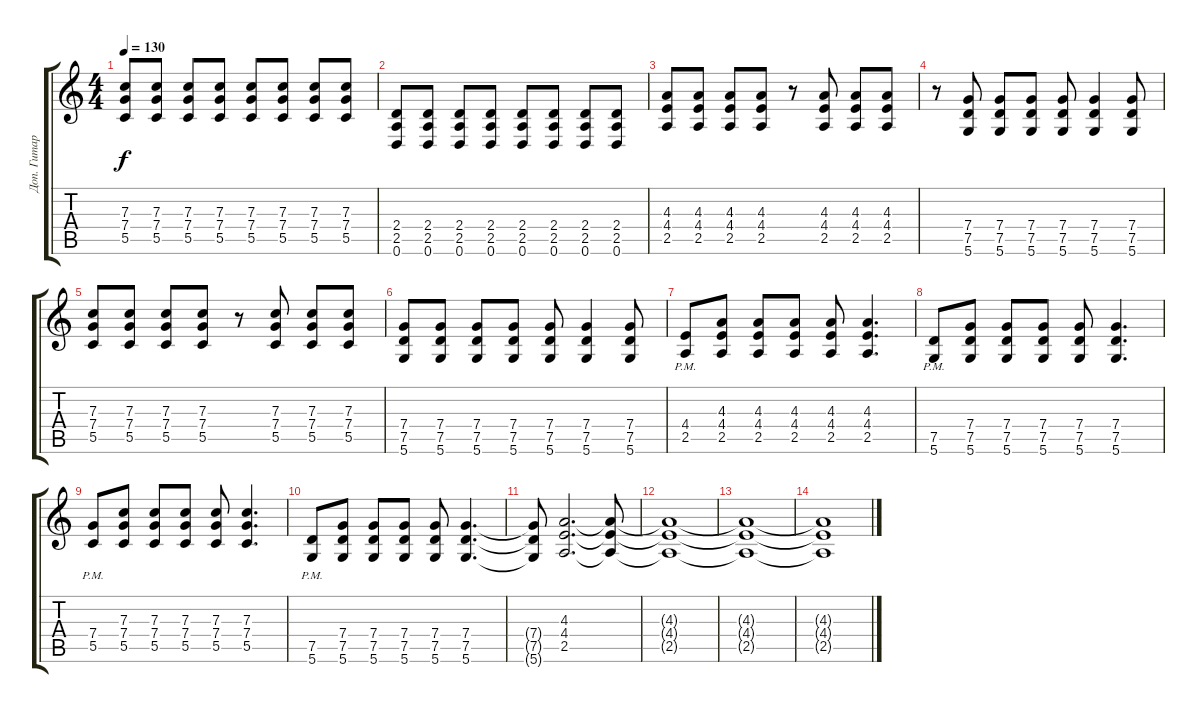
\track ("Доп. Гитара" "Доп. Гитар") {instrument distortionguitar}
\staff {score tabs}
\tuning (D4 A3 F3 C3 G2 D2) {hide}
\ts (4 4)
\tempo 130
\clef g2
\ks c
(7.3 7.4 5.5).8{dy f} (7.3 7.4 5.5).8 (7.3 7.4 5.5).8 (7.3 7.4 5.5).8 (7.3 7.4 5.5).8 (7.3 7.4 5.5).8 (7.3 7.4 5.5).8 (7.3 7.4 5.5).8 |
(2.4 2.5 0.6).8 (2.4 2.5 0.6).8 (2.4 2.5 0.6).8 (2.4 2.5 0.6).8 (2.4 2.5 0.6).8 (2.4 2.5 0.6).8 (2.4 2.5 0.6).8 (2.4 2.5 0.6).8 |
(4.3 4.4 2.5).8 (4.3 4.4 2.5).8 (4.3 4.4 2.5).8 (4.3 4.4 2.5).8 r.8 (4.3 4.4 2.5).8 (4.3 4.4 2.5).8 (4.3 4.4 2.5).8 |
r.8 (7.4 7.5 5.6).8 (7.4 7.5 5.6).8 (7.4 7.5 5.6).8 (7.4 7.5 5.6).8 (7.4 7.5 5.6).4 (7.4 7.5 5.6).8 |
(7.3 7.4 5.5).8 (7.3 7.4 5.5).8 (7.3 7.4 5.5).8 (7.3 7.4 5.5).8 r.8 (7.3 7.4 5.5).8 (7.3 7.4 5.5).8 (7.3 7.4 5.5).8 |
(7.4 7.5 5.6).8 (7.4 7.5 5.6).8 (7.4 7.5 5.6).8 (7.4 7.5 5.6).8 (7.4 7.5 5.6).8 (7.4 7.5 5.6).4 (7.4 7.5 5.6).8 |
(4.4{pm} 2.5{pm}).8 (4.3 4.4 2.5).8 (4.3 4.4 2.5).8 (4.3 4.4 2.5).8 (4.3 4.4 2.5).8 (4.3 4.4 2.5).4{d} |
(7.5{pm} 5.6{pm}).8 (7.4 7.5 5.6).8 (7.4 7.5 5.6).8 (7.4 7.5 5.6).8 (7.4 7.5 5.6).8 (7.4 7.5 5.6).4{d} |
(7.4{pm} 5.5{pm}).8 (7.3 7.4 5.5).8 (7.3 7.4 5.5).8 (7.3 7.4 5.5).8 (7.3 7.4 5.5).8 (7.3 7.4 5.5).4{d} |
(7.5{pm} 5.6{pm}).8 (7.4 7.5 5.6).8 (7.4 7.5 5.6).8 (7.4 7.5 5.6).8 (7.4 7.5 5.6).8 (7.4 7.5 5.6).4{d} |
(7.4{t} 7.5{t} 5.6{t}).8 (4.3 4.4 2.5).2{d volume 2} (4.3{t} 4.4{t} 2.5{t}).8 |
(4.3{t} 4.4{t} 2.5{t}).1 |
(4.3{t} 4.4{t} 2.5{t}).1 |
(4.3{t} 4.4{t} 2.5{t}).1
